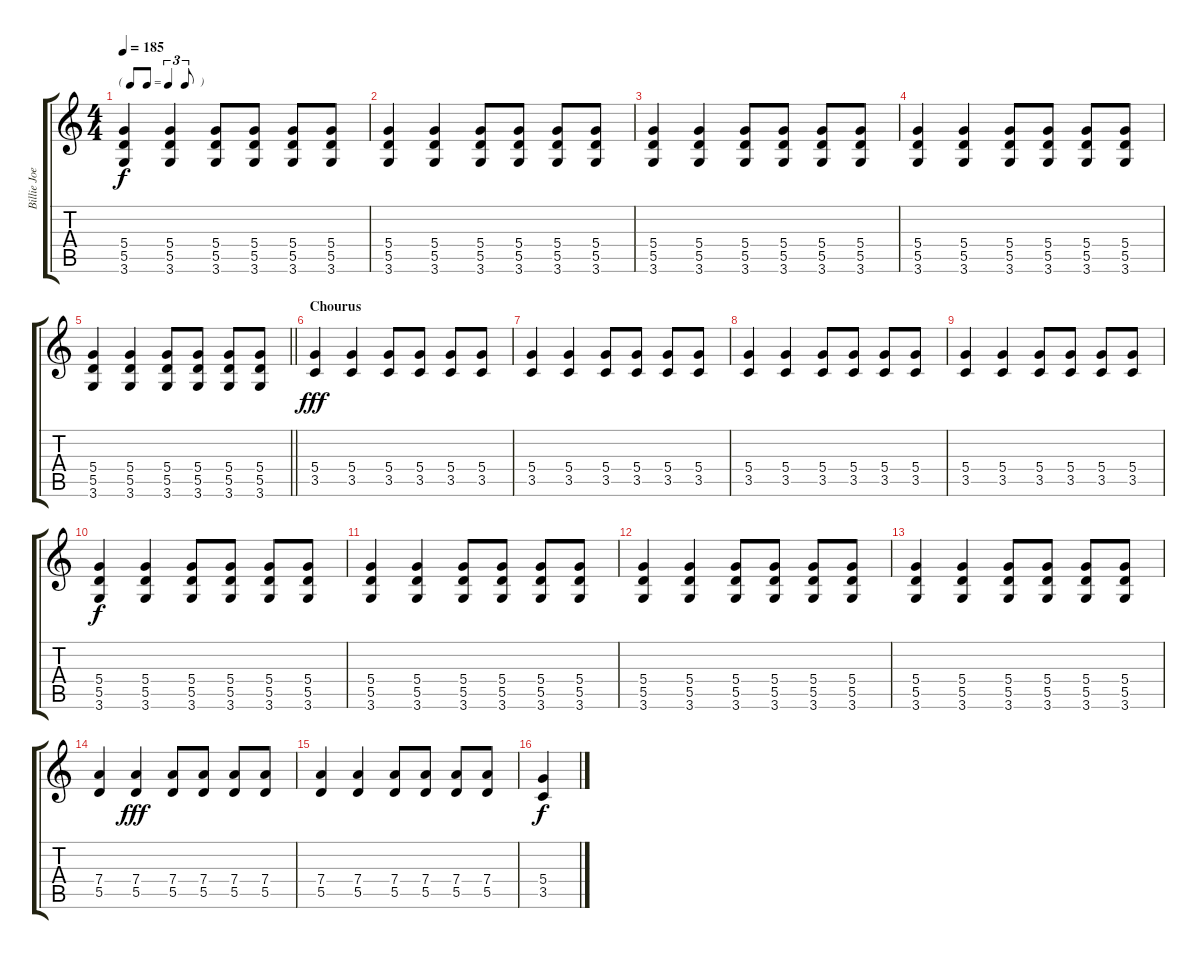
\track ("Billie Joe" "Billie Joe") {instrument distortionguitar}
\staff {score tabs}
\tuning (E4 B3 G3 D3 A2 E2) {hide}
\ts (4 4)
\tf triplet8th
\tempo 185
\clef g2
\ks c
(5.4 5.5 3.6).4{dy f} (5.4 5.5 3.6).4 (5.4 5.5 3.6).8 (5.4 5.5 3.6).8 (5.4 5.5 3.6).8 (5.4 5.5 3.6).8 |
(5.4 5.5 3.6).4 (5.4 5.5 3.6).4 (5.4 5.5 3.6).8 (5.4 5.5 3.6).8 (5.4 5.5 3.6).8 (5.4 5.5 3.6).8 |
(5.4 5.5 3.6).4 (5.4 5.5 3.6).4 (5.4 5.5 3.6).8 (5.4 5.5 3.6).8 (5.4 5.5 3.6).8 (5.4 5.5 3.6).8 |
(5.4 5.5 3.6).4 (5.4 5.5 3.6).4 (5.4 5.5 3.6).8 (5.4 5.5 3.6).8 (5.4 5.5 3.6).8 (5.4 5.5 3.6).8 |
\barLineRight lightlight
(5.4 5.5 3.6).4 (5.4 5.5 3.6).4 (5.4 5.5 3.6).8 (5.4 5.5 3.6).8 (5.4 5.5 3.6).8 (5.4 5.5 3.6).8 |
\section ("" "Chourus")
(5.4 3.5).4{dy fff} (5.4 3.5).4 (5.4 3.5).8 (5.4 3.5).8 (5.4 3.5).8 (5.4 3.5).8 |
(5.4 3.5).4 (5.4 3.5).4 (5.4 3.5).8 (5.4 3.5).8 (5.4 3.5).8 (5.4 3.5).8 |
(5.4 3.5).4 (5.4 3.5).4 (5.4 3.5).8 (5.4 3.5).8 (5.4 3.5).8 (5.4 3.5).8 |
(5.4 3.5).4 (5.4 3.5).4 (5.4 3.5).8 (5.4 3.5).8 (5.4 3.5).8 (5.4 3.5).8 |
(5.4 5.5 3.6).4{dy f} (5.4 5.5 3.6).4 (5.4 5.5 3.6).8 (5.4 5.5 3.6).8 (5.4 5.5 3.6).8 (5.4 5.5 3.6).8 |
(5.4 5.5 3.6).4 (5.4 5.5 3.6).4 (5.4 5.5 3.6).8 (5.4 5.5 3.6).8 (5.4 5.5 3.6).8 (5.4 5.5 3.6).8 |
(5.4 5.5 3.6).4 (5.4 5.5 3.6).4 (5.4 5.5 3.6).8 (5.4 5.5 3.6).8 (5.4 5.5 3.6).8 (5.4 5.5 3.6).8 |
(5.4 5.5 3.6).4 (5.4 5.5 3.6).4 (5.4 5.5 3.6).8 (5.4 5.5 3.6).8 (5.4 5.5 3.6).8 (5.4 5.5 3.6).8 |
(7.4 5.5).4 (7.4 5.5).4{dy fff} (7.4 5.5).8 (7.4 5.5).8 (7.4 5.5).8 (7.4 5.5).8 |
(7.4 5.5).4 (7.4 5.5).4 (7.4 5.5).8 (7.4 5.5).8 (7.4 5.5).8 (7.4 5.5).8 |
(5.4 3.5).4{dy f}
